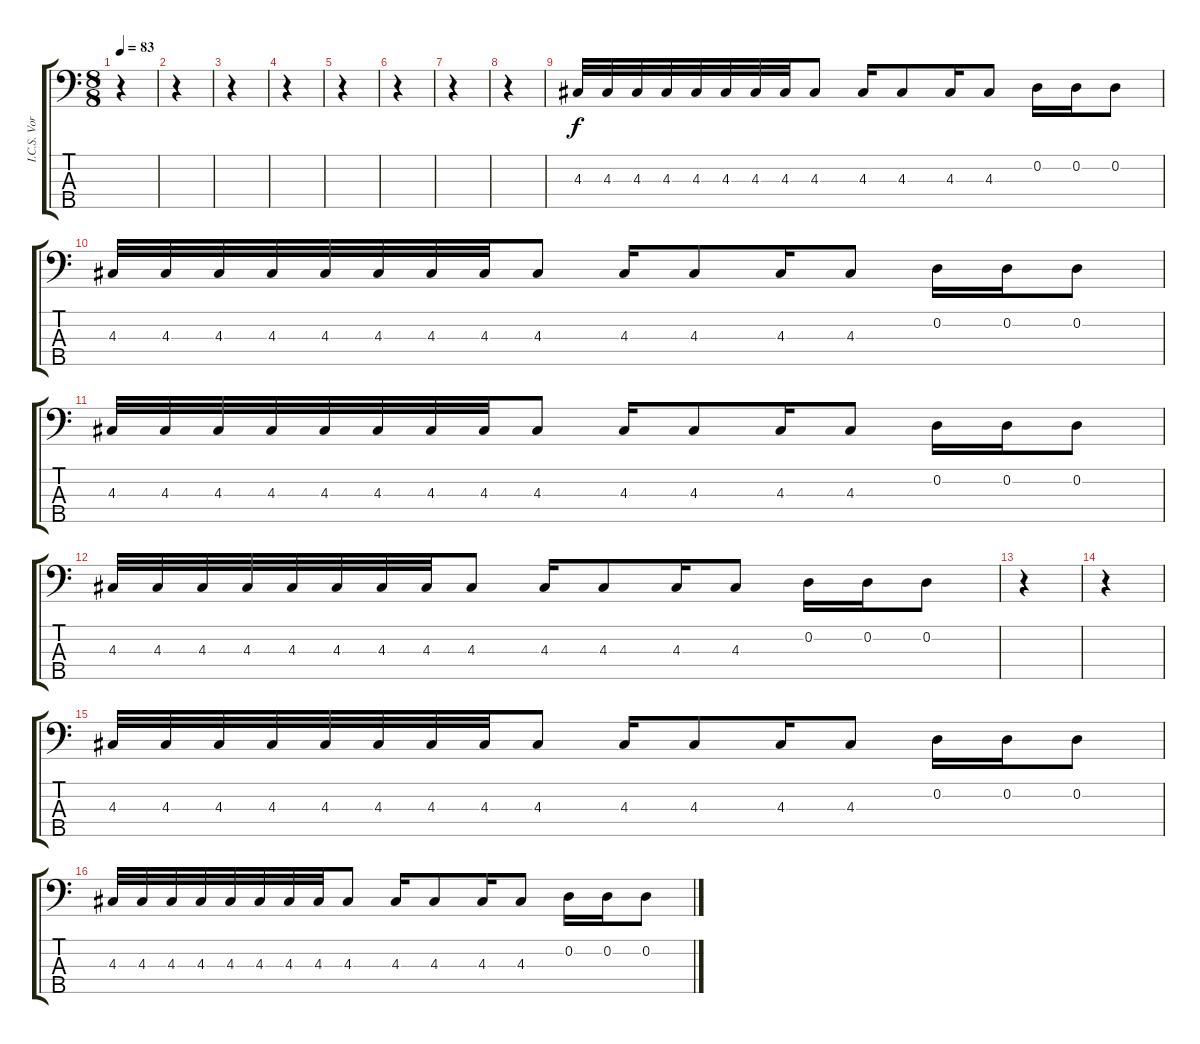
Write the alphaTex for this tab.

\track ("I.C.S. Vortex" "I.C.S. Vor") {instrument electricbasspick}
\staff {score tabs}
\tuning (G2 D2 A1 E1 B0) {hide}
\ts (8 8)
\tempo 83
\clef f4
\ks c
r.4{dy f instrument electricbasspick} |
r.4 |
r.4 |
r.4 |
r.4 |
r.4 |
r.4 |
r.4 |
4.3.32 4.3.32 4.3.32 4.3.32 4.3.32 4.3.32 4.3.32 4.3.32 4.3.8 4.3.16 4.3.8 4.3.16 4.3.8 0.2.16 0.2.16 0.2.8 |
4.3.32 4.3.32 4.3.32 4.3.32 4.3.32 4.3.32 4.3.32 4.3.32 4.3.8 4.3.16 4.3.8 4.3.16 4.3.8 0.2.16 0.2.16 0.2.8 |
4.3.32 4.3.32 4.3.32 4.3.32 4.3.32 4.3.32 4.3.32 4.3.32 4.3.8 4.3.16 4.3.8 4.3.16 4.3.8 0.2.16 0.2.16 0.2.8 |
4.3.32 4.3.32 4.3.32 4.3.32 4.3.32 4.3.32 4.3.32 4.3.32 4.3.8 4.3.16 4.3.8 4.3.16 4.3.8 0.2.16 0.2.16 0.2.8 |
r.4 |
r.4 |
4.3.32 4.3.32 4.3.32 4.3.32 4.3.32 4.3.32 4.3.32 4.3.32 4.3.8 4.3.16 4.3.8 4.3.16 4.3.8 0.2.16 0.2.16 0.2.8 |
4.3.32 4.3.32 4.3.32 4.3.32 4.3.32 4.3.32 4.3.32 4.3.32 4.3.8 4.3.16 4.3.8 4.3.16 4.3.8 0.2.16 0.2.16 0.2.8
